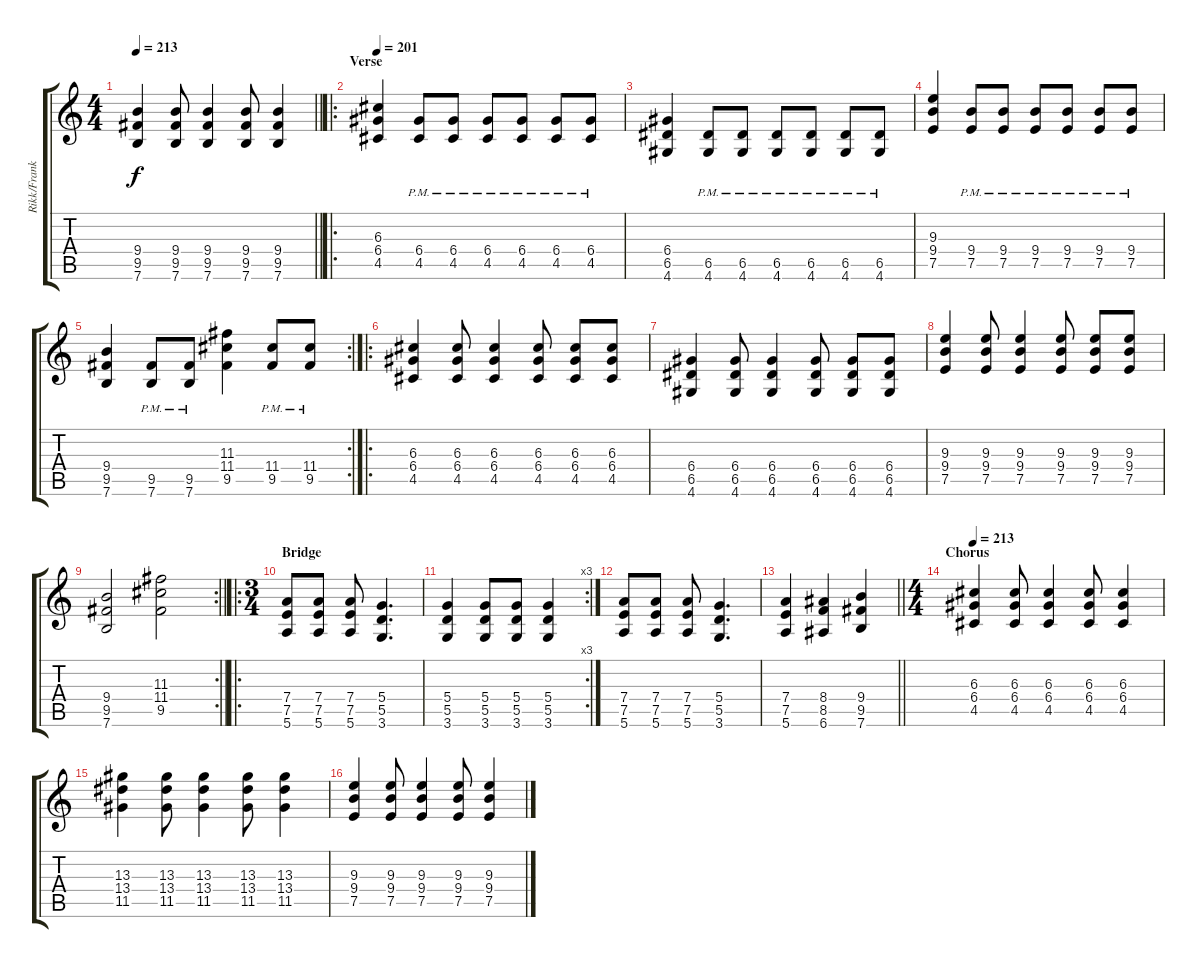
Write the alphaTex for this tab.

\track ("Rikk/Frank Agnew (Guitar)" "Rikk/Frank") {instrument distortionguitar}
\staff {score tabs}
\tuning (E4 B3 G3 D3 A2 E2) {hide}
\ts (4 4)
\tempo 213
\clef g2
\barLineRight lightlight
\ks c
(9.4 9.5 7.6).4{dy f} (9.4 9.5 7.6).8 (9.4 9.5 7.6).4 (9.4 9.5 7.6).8 (9.4 9.5 7.6).4 |
\ro
\section ("" "Verse")
\tempo 201
(6.3 6.4 4.5).4 (6.4{pm} 4.5{pm}).8 (6.4{pm} 4.5{pm}).8 (6.4{pm} 4.5{pm}).8 (6.4{pm} 4.5{pm}).8 (6.4{pm} 4.5{pm}).8 (6.4{pm} 4.5{pm}).8 |
(6.4 6.5 4.6).4 (6.5{pm} 4.6{pm}).8 (6.5{pm} 4.6{pm}).8 (6.5{pm} 4.6{pm}).8 (6.5{pm} 4.6{pm}).8 (6.5{pm} 4.6{pm}).8 (6.5{pm} 4.6{pm}).8 |
(9.3 9.4 7.5).4 (9.4{pm} 7.5{pm}).8 (9.4{pm} 7.5{pm}).8 (9.4{pm} 7.5{pm}).8 (9.4{pm} 7.5{pm}).8 (9.4{pm} 7.5{pm}).8 (9.4{pm} 7.5{pm}).8 |
\rc 2
(9.4 9.5 7.6).4 (9.5{pm} 7.6{pm}).8 (9.5{pm} 7.6{pm}).8 (11.3 11.4 9.5).4 (11.4{pm} 9.5{pm}).8 (11.4{pm} 9.5{pm}).8 |
\ro
(6.3 6.4 4.5).4 (6.3 6.4 4.5).8 (6.3 6.4 4.5).4 (6.3 6.4 4.5).8 (6.3 6.4 4.5).8 (6.3 6.4 4.5).8 |
(6.4 6.5 4.6).4 (6.4 6.5 4.6).8 (6.4 6.5 4.6).4 (6.4 6.5 4.6).8 (6.4 6.5 4.6).8 (6.4 6.5 4.6).8 |
(9.3 9.4 7.5).4 (9.3 9.4 7.5).8 (9.3 9.4 7.5).4 (9.3 9.4 7.5).8 (9.3 9.4 7.5).8 (9.3 9.4 7.5).8 |
\rc 2
\barLineRight lightlight
(9.4 9.5 7.6).2 (11.3 11.4 9.5).2 |
\ro
\ts (3 4)
\section ("" "Bridge")
(7.4 7.5 5.6).8 (7.4 7.5 5.6).8 (7.4 7.5 5.6).8 (5.4 5.5 3.6).4{d} |
\rc 3
(5.4 5.5 3.6).4 (5.4 5.5 3.6).8 (5.4 5.5 3.6).8 (5.4 5.5 3.6).4 |
(7.4 7.5 5.6).8 (7.4 7.5 5.6).8 (7.4 7.5 5.6).8 (5.4 5.5 3.6).4{d} |
\barLineRight lightlight
(7.4 7.5 5.6).4 (8.4 8.5 6.6).4 (9.4 9.5 7.6).4 |
\ts (4 4)
\section ("" "Chorus")
\tempo 213
(6.3 6.4 4.5).4 (6.3 6.4 4.5).8 (6.3 6.4 4.5).4 (6.3 6.4 4.5).8 (6.3 6.4 4.5).4 |
(13.3 13.4 11.5).4 (13.3 13.4 11.5).8 (13.3 13.4 11.5).4 (13.3 13.4 11.5).8 (13.3 13.4 11.5).4 |
(9.3 9.4 7.5).4 (9.3 9.4 7.5).8 (9.3 9.4 7.5).4 (9.3 9.4 7.5).8 (9.3 9.4 7.5).4
